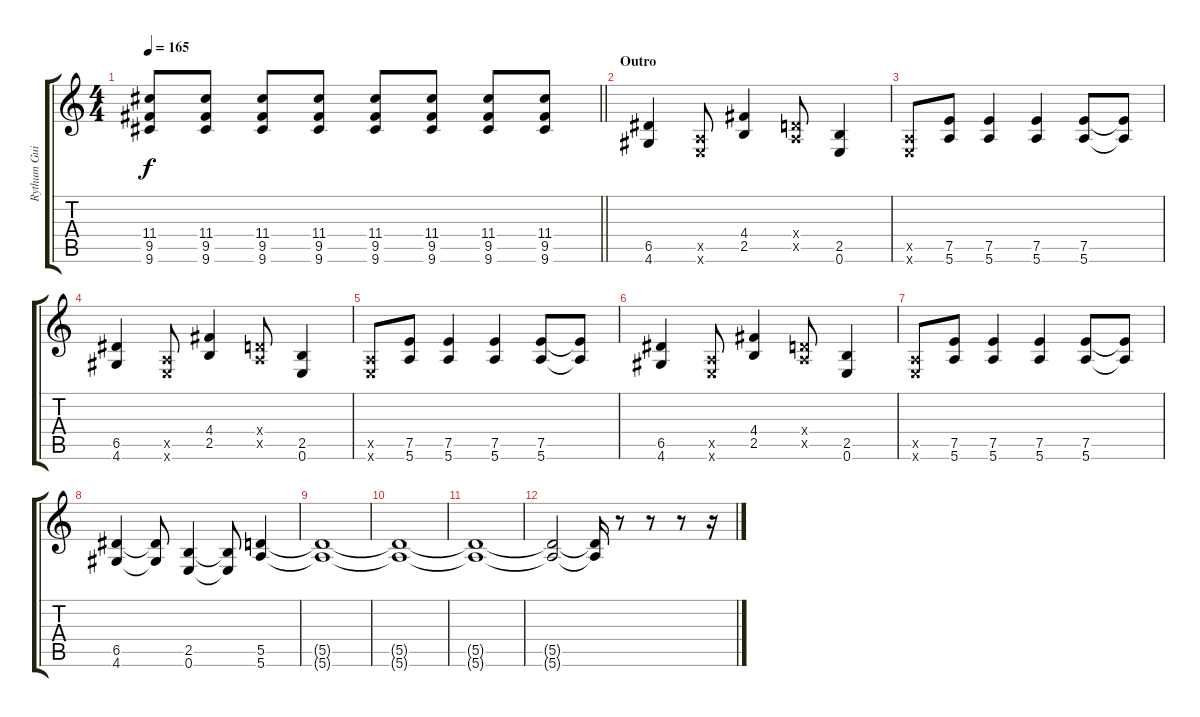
\track ("Rythum Guitar" "Rythum Gui") {instrument distortionguitar}
\staff {score tabs}
\tuning (E4 B3 G3 D3 A2 E2) {hide}
\ts (4 4)
\tempo 165
\clef g2
\barLineRight lightlight
\ks c
(11.4 9.5 9.6).8{dy f} (11.4 9.5 9.6).8 (11.4 9.5 9.6).8 (11.4 9.5 9.6).8 (11.4 9.5 9.6).8 (11.4 9.5 9.6).8 (11.4 9.5 9.6).8 (11.4 9.5 9.6).8 |
\section ("" "Outro")
(6.5 4.6).4{volume 16} (0.5{x} 0.6{x}).8 (4.4 2.5).4 (0.4{x} 0.5{x}).8 (2.5 0.6).4 |
(0.5{x} 0.6{x}).8 (7.5 5.6).8 (7.5 5.6).4 (7.5 5.6).4 (7.5 5.6).8 (7.5{t} 5.6{t}).8 |
(6.5 4.6).4 (0.5{x} 0.6{x}).8 (4.4 2.5).4 (0.4{x} 0.5{x}).8 (2.5 0.6).4 |
(0.5{x} 0.6{x}).8 (7.5 5.6).8 (7.5 5.6).4 (7.5 5.6).4 (7.5 5.6).8 (7.5{t} 5.6{t}).8 |
(6.5 4.6).4 (0.5{x} 0.6{x}).8 (4.4 2.5).4 (0.4{x} 0.5{x}).8 (2.5 0.6).4 |
(0.5{x} 0.6{x}).8 (7.5 5.6).8 (7.5 5.6).4 (7.5 5.6).4 (7.5 5.6).8 (7.5{t} 5.6{t}).8 |
(6.5 4.6).4 (6.5{t} 4.6{t}).8 (2.5 0.6).4 (2.5{t} 0.6{t}).8 (5.5 5.6).4 |
(5.5{t} 5.6{t}).1 |
(5.5{t} 5.6{t}).1 |
(5.5{t} 5.6{t}).1 |
(5.5{t} 5.6{t}).2 (5.5{t} 5.6{t}).16 r.8 r.8 r.8 r.16
